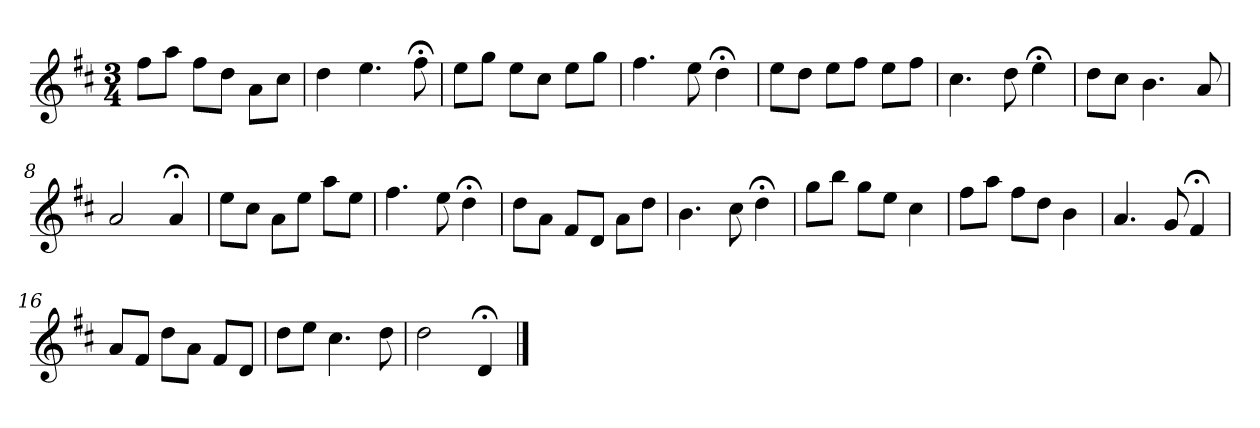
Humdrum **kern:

**kern
*part1
*staff1
*k[f#c#]
*D:
*M3/4
*MM120
=1
8ff#L
8aaJ
8ff#L
8ddJ
8aL
8cc#J
=2
4dd
4.ee
8ff#;<
=3
8eeL
8ggJ
8eeL
8cc#J
8eeL
8ggJ
=4
4.ff#
8ee
4dd;<
=5
8eeL
8ddJ
8eeL
8ff#J
8eeL
8ff#J
=6
4.cc#
8dd
4ee;<
=7
8ddL
8cc#J
4.b
8a
=8
2a
4a;<
=9
8eeL
8cc#J
8aL
8eeJ
8aaL
8eeJ
=10
4.ff#
8ee
4dd;<
=11
8ddL
8aJ
8f#L
8dJ
8aL
8ddJ
=12
4.b
8cc#
4dd;<
=13
8ggL
8bbJ
8ggL
8eeJ
4cc#
=14
8ff#L
8aaJ
8ff#L
8ddJ
4b
=15
4.a
8g
4f#;<
=16
8aL
8f#J
8ddL
8aJ
8f#L
8dJ
=17
8ddL
8eeJ
4.cc#
8dd
=18
2dd
4d;<
==
*-
